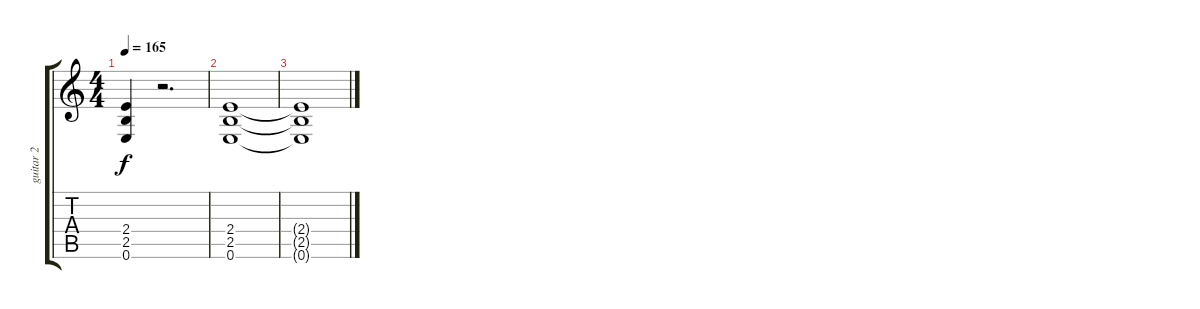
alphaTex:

\track ("guitar 2" "guitar 2") {instrument overdrivenguitar}
\staff {score tabs}
\tuning (E4 B3 G3 D3 A2 E2) {hide}
\ts (4 4)
\tempo 165
\clef g2
\ks c
(2.4 2.5 0.6).4{dy f} r.2{d} |
(2.4 2.5 0.6).1 |
(2.4{t} 2.5{t} 0.6{t}).1
